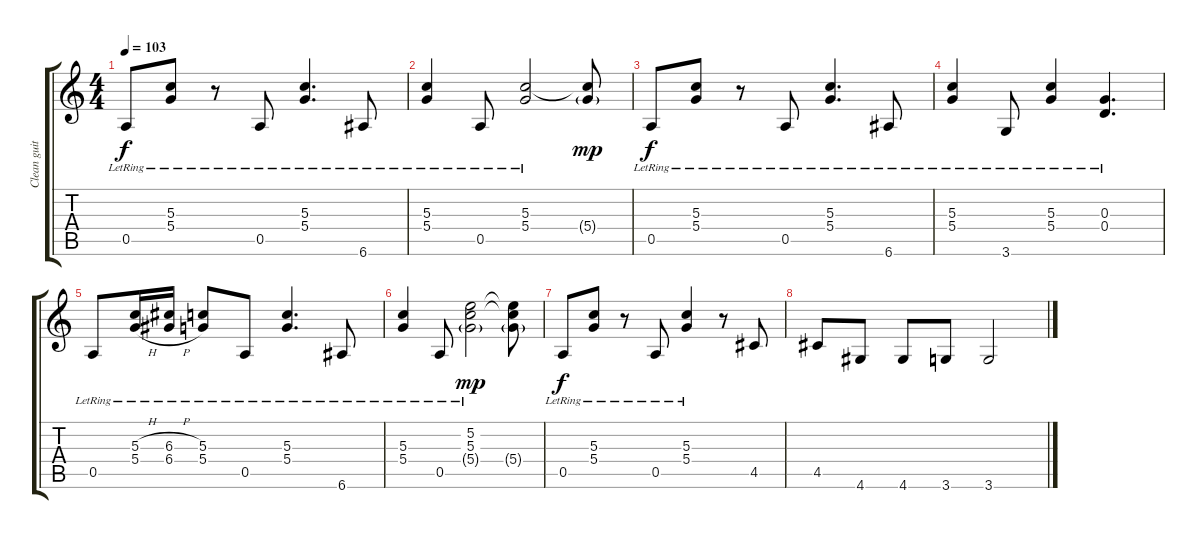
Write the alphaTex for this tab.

\track ("Clean guitar 1" "Clean guit") {instrument electricguitarclean}
\staff {score tabs}
\tuning (E4 B3 G3 D3 A2 E2) {hide}
\ts (4 4)
\tempo 103
\clef g2
\ks c
0.5{lr}.8{dy f} (5.3{lr} 5.4{lr}).8 r.8 0.5{lr}.8 (5.3{lr} 5.4{lr}).4{d} 6.6{lr}.8 |
(5.3{lr} 5.4{lr}).4 0.5{lr}.8 (5.3{lr} 5.4{lr}).2 (5.3{t} 5.4{g}).8{dy mp} |
0.5{lr}.8{dy f} (5.3{lr} 5.4{lr}).8 r.8 0.5{lr}.8 (5.3{lr} 5.4{lr}).4{d} 6.6{lr}.8 |
(5.3{lr} 5.4{lr}).4 3.6{lr}.8 (5.3{lr} 5.4{lr}).4 (0.3{lr} 0.4{lr}).4{d} |
0.5{lr}.8 (5.3{h lr} 5.4{h lr}).16 (6.3{h lr} 6.4{h lr}).16 (5.3{lr} 5.4{lr}).8 0.5{lr}.8 (5.3{lr} 5.4{lr}).4{d} 6.6{lr}.8 |
(5.3{lr} 5.4{lr}).4 0.5{lr}.8 (5.2 5.3{lr} 5.4{g lr}).2{dy mp} (5.2{t} 5.3{t} 5.4{g}).8 |
0.5{lr}.8{dy f} (5.3{lr} 5.4{lr}).8 r.8 0.5{lr}.8 (5.3{lr} 5.4{lr}).4 r.8 4.5.8 |
4.5.8 4.6.8 4.6.8 3.6.8 3.6.2
